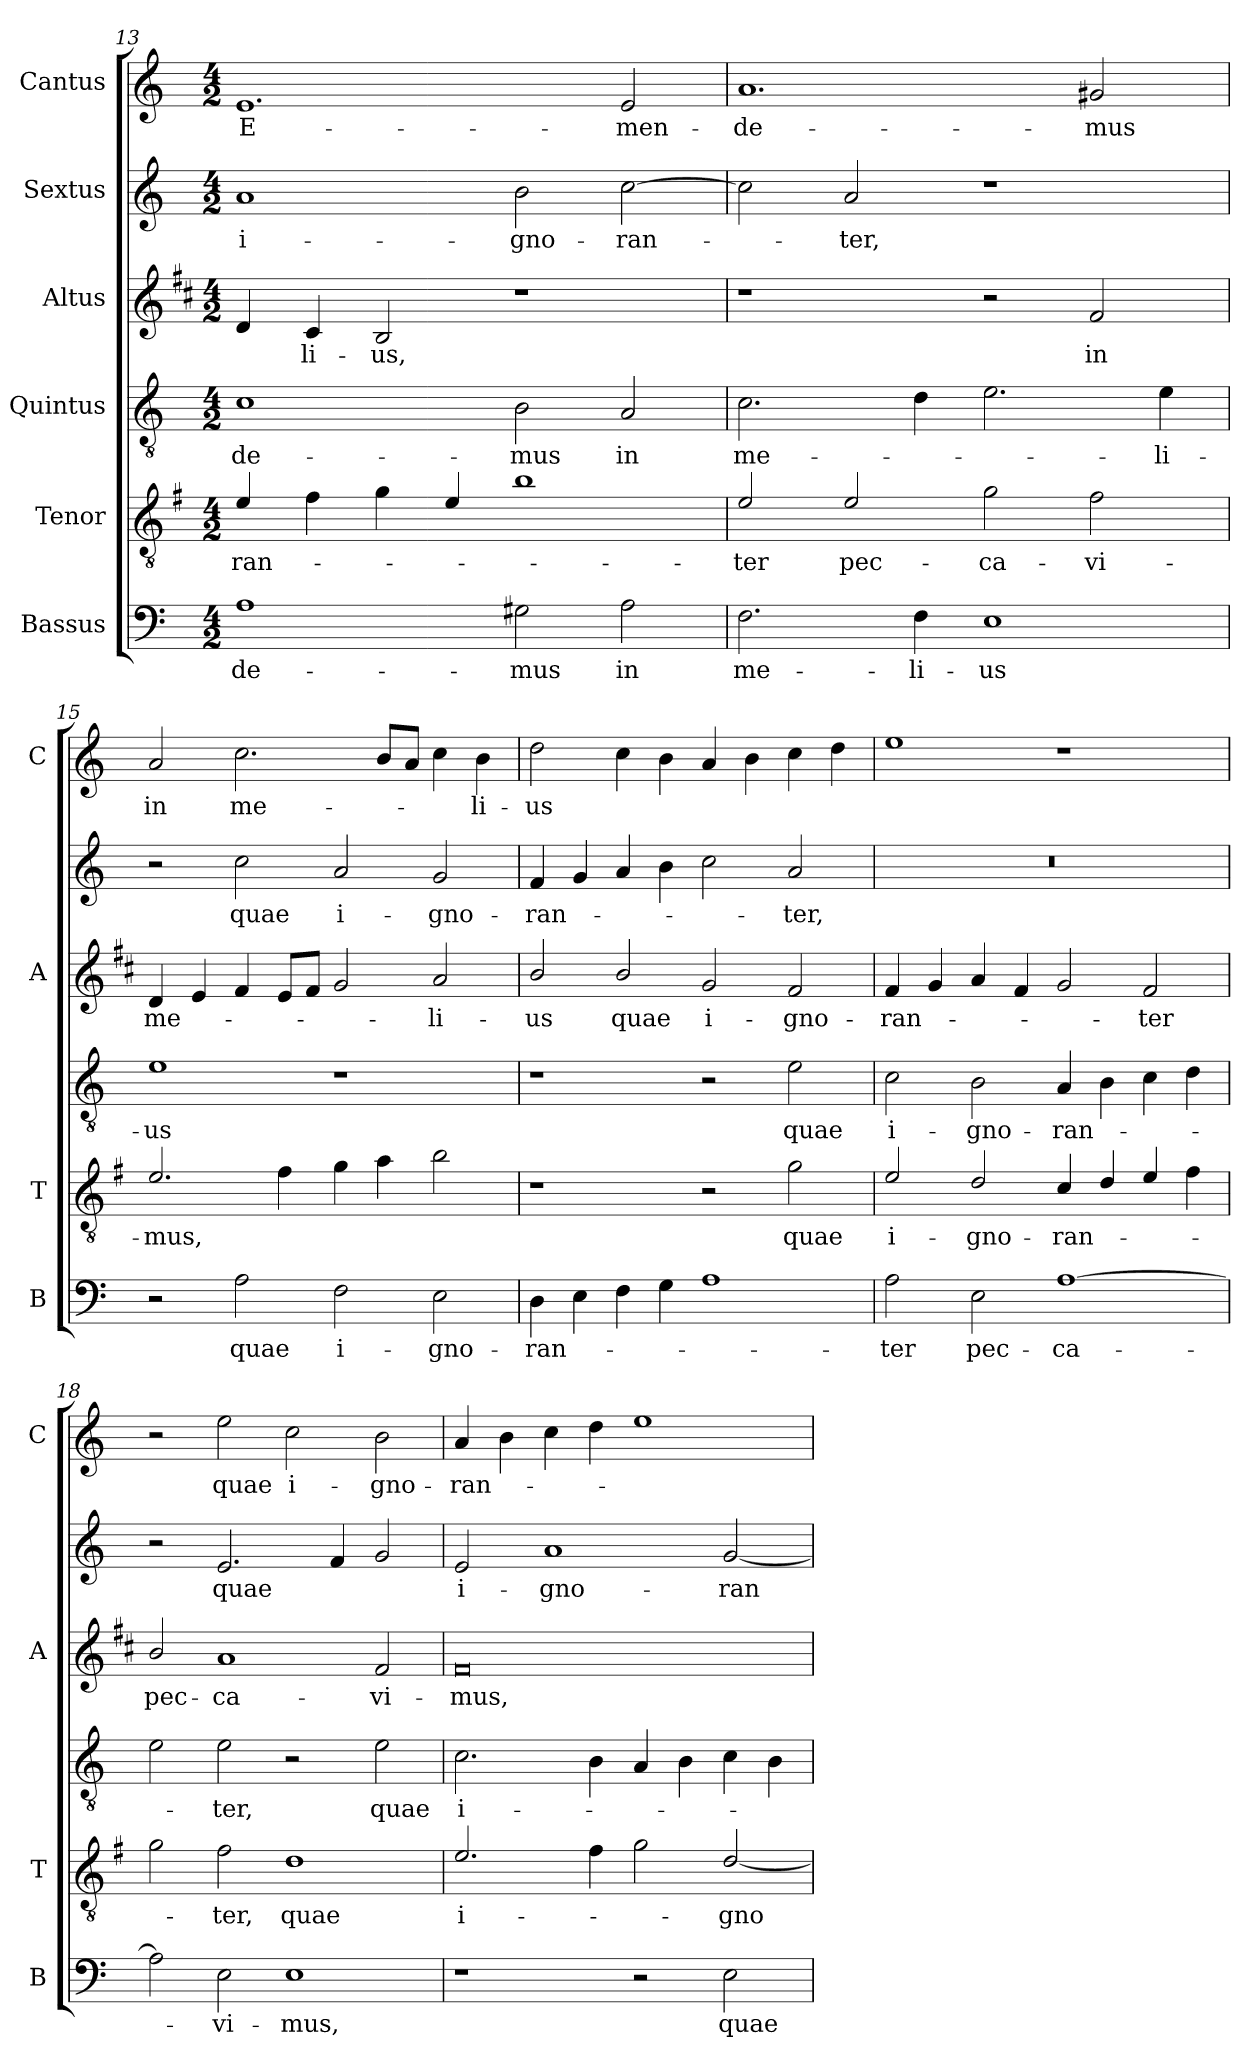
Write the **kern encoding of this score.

**kern	**text	**kern	**text	**kern	**text	**kern	**text	**kern	**text	**kern	**text
*part6	*part6	*part5	*part5	*part4	*part4	*part3	*part3	*part2	*part2	*part1	*part1
*staff6	*staff6	*staff5	*staff5	*staff4	*staff4	*staff3	*staff3	*staff2	*staff2	*staff1	*staff1
*I"Bassus	*	*I"Tenor	*	*I"Quintus	*	*I"Altus	*	*I"Sextus	*	*I"Cantus	*
*I'B	*	*I'T	*	*	*	*I'A	*	*	*	*I'C	*
*clefF4	*	*clefGv2	*	*clefGv2	*	*clefG2	*	*clefG2	*	*clefG2	*
*	*	*ITrd4c7	*	*	*	*ITrd1c2	*	*	*	*	*
*k[]	*	*k[]	*	*k[]	*	*k[]	*	*k[]	*	*k[]	*
*C:	*	*C:	*	*C:	*	*C:	*	*C:	*	*C:	*
*M4/2	*	*M4/2	*	*M4/2	*	*M4/2	*	*M4/2	*	*M4/2	*
=13	=13	=13	=13	=13	=13	=13	=13	=13	=13	=13	=13
!	!LO:LY:b	!	!LO:LY:b	!	!LO:LY:b	!	!	!	!LO:LY:b	!	!LO:LY:b
1A	-de-	4A/	-ran-	1c	-de-	4c/	.	1a	i-	1.e	E-
!	!	!	!	!	!	!	!LO:LY:b	!	!	!	!
.	.	4B\	.	.	.	4B/	-li-	.	.	.	.
!	!	!	!	!	!	!	!LO:LY:b	!	!	!	!
.	.	4c\	.	.	.	2A/	-us,	.	.	.	.
.	.	4A/	.	.	.	.	.	.	.	.	.
!	!LO:LY:b	!	!	!	!LO:LY:b	!	!	!	!LO:LY:b	!	!
2G#X\	-mus	1e	.	2B\	-mus	1r	.	2b\	-gno-	.	.
!	!LO:LY:b	!	!	!	!LO:LY:b	!	!	!	!LO:LY:b	!	!LO:LY:b
2A\	in	.	.	2A/	in	.	.	[2cc\	-ran-	2e/	-men-
=14	=14	=14	=14	=14	=14	=14	=14	=14	=14	=14	=14
!	!LO:LY:b	!	!LO:LY:b	!	!LO:LY:b	!	!	!	!	!	!LO:LY:b
2.F\	me-	2A/	-ter	2.c\	me-	1r	.	2cc\]	.	1.a	-de-
!	!	!	!LO:LY:b	!	!	!	!	!	!LO:LY:b	!	!
.	.	2A/	pec-	.	.	.	.	2a/	-ter,	.	.
!	!LO:LY:b	!	!	!	!	!	!	!	!	!	!
4F\	-li-	.	.	4d\	.	.	.	.	.	.	.
!	!LO:LY:b	!	!LO:LY:b	!	!	!	!	!	!	!	!
1E	-us	2c\	-ca-	2.e\	.	2r	.	1r	.	.	.
!	!	!	!LO:LY:b	!	!	!	!LO:LY:b	!	!	!	!LO:LY:b
.	.	2B\	-vi-	.	.	2e/	in	.	.	2g#X/	-mus
!	!	!	!	!	!LO:LY:b	!	!	!	!	!	!
.	.	.	.	4e\	-li-	.	.	.	.	.	.
=15	=15	=15	=15	=15	=15	=15	=15	=15	=15	=15	=15
!	!	!	!LO:LY:b	!	!LO:LY:b	!	!LO:LY:b	!	!	!	!LO:LY:b
2r	.	2.A/	-mus,	1e	-us	4c/	me-	2r	.	2a/	in
.	.	.	.	.	.	4d/	.	.	.	.	.
!	!LO:LY:b	!	!	!	!	!	!	!	!LO:LY:b	!	!LO:LY:b
2A\	quae	.	.	.	.	4e/	.	2cc\	quae	2.cc\	me-
.	.	4B\	.	.	.	8d/L	.	.	.	.	.
.	.	.	.	.	.	8e/J	.	.	.	.	.
!	!LO:LY:b	!	!	!	!	!	!	!	!LO:LY:b	!	!
2F\	i-	4c\	.	1r	.	2f/	.	2a/	i-	.	.
.	.	4d\	.	.	.	.	.	.	.	8b/L	.
.	.	.	.	.	.	.	.	.	.	8a/J	.
!	!LO:LY:b	!	!	!	!	!	!LO:LY:b	!	!LO:LY:b	!	!
2E\	-gno-	2e\	.	.	.	2g/	-li-	2g/	-gno-	4cc\	.
!	!	!	!	!	!	!	!	!	!	!	!LO:LY:b
.	.	.	.	.	.	.	.	.	.	4b\	-li-
=16	=16	=16	=16	=16	=16	=16	=16	=16	=16	=16	=16
!	!LO:LY:b	!	!	!	!	!	!LO:LY:b	!	!LO:LY:b	!	!LO:LY:b
4D\	-ran-	1r	.	1r	.	2a/	-us	4f/	-ran-	2dd\	-us
4E\	.	.	.	.	.	.	.	4g/	.	.	.
!	!	!	!	!	!	!	!LO:LY:b	!	!	!	!
4F\	.	.	.	.	.	2a/	quae	4a/	.	4cc\	.
4G\	.	.	.	.	.	.	.	4b\	.	4b\	.
!	!	!	!	!	!	!	!LO:LY:b	!	!	!	!
1A	.	2r	.	2r	.	2f/	i-	2cc\	.	4a/	.
.	.	.	.	.	.	.	.	.	.	4b\	.
!	!	!	!LO:LY:b	!	!LO:LY:b	!	!LO:LY:b	!	!LO:LY:b	!	!
.	.	2c\	quae	2e\	quae	2e/	-gno-	2a/	-ter,	4cc\	.
.	.	.	.	.	.	.	.	.	.	4dd\	.
=17	=17	=17	=17	=17	=17	=17	=17	=17	=17	=17	=17
!	!LO:LY:b	!	!LO:LY:b	!	!LO:LY:b	!	!LO:LY:b	!	!	!	!
2A\	-ter	2A/	i-	2c\	i-	4e/	-ran-	0r	.	1ee	.
.	.	.	.	.	.	4f/	.	.	.	.	.
!	!LO:LY:b	!	!LO:LY:b	!	!LO:LY:b	!	!	!	!	!	!
2E\	pec-	2G/	-gno-	2B\	-gno-	4g/	.	.	.	.	.
.	.	.	.	.	.	4e/	.	.	.	.	.
!	!LO:LY:b	!	!LO:LY:b	!	!LO:LY:b	!	!	!	!	!	!
[1A	-ca-	4F/	-ran-	4A/	-ran-	2f/	.	.	.	1r	.
.	.	4G/	.	4B\	.	.	.	.	.	.	.
!	!	!	!	!	!	!	!LO:LY:b	!	!	!	!
.	.	4A/	.	4c\	.	2e/	-ter	.	.	.	.
.	.	4B\	.	4d\	.	.	.	.	.	.	.
!!LO:LB:g=z
=18	=18	=18	=18	=18	=18	=18	=18	=18	=18	=18	=18
!	!	!	!	!	!	!	!LO:LY:b	!	!	!	!
2A\]	.	2c\	.	2e\	.	2a/	pec-	2r	.	2r	.
!	!LO:LY:b	!	!LO:LY:b	!	!LO:LY:b	!	!LO:LY:b	!	!LO:LY:b	!	!LO:LY:b
2E\	-vi-	2B\	-ter,	2e\	-ter,	1g	-ca-	2.e/	quae	2ee\	quae
!	!LO:LY:b	!	!LO:LY:b	!	!	!	!	!	!	!	!LO:LY:b
1E	-mus,	1G	quae	2r	.	.	.	.	.	2cc\	i-
.	.	.	.	.	.	.	.	4f/	.	.	.
!	!	!	!	!	!LO:LY:b	!	!LO:LY:b	!	!	!	!LO:LY:b
.	.	.	.	2e\	quae	2e/	-vi-	2g/	.	2b\	-gno-
=19	=19	=19	=19	=19	=19	=19	=19	=19	=19	=19	=19
!	!	!	!LO:LY:b	!	!LO:LY:b	!	!LO:LY:b	!	!LO:LY:b	!	!LO:LY:b
1r	.	2.A/	i-	2.c\	i-	0e	-mus,	2e/	i-	4a/	-ran-
.	.	.	.	.	.	.	.	.	.	4b\	.
!	!	!	!	!	!	!	!	!	!LO:LY:b	!	!
.	.	.	.	.	.	.	.	1a	-gno-	4cc\	.
.	.	4B\	.	4B\	.	.	.	.	.	4dd\	.
2r	.	2c\	.	4A/	.	.	.	.	.	1ee	.
.	.	.	.	4B\	.	.	.	.	.	.	.
!	!LO:LY:b	!	!LO:LY:b	!	!	!	!	!	!LO:LY:b	!	!
2E\	quae	[2G/	-gno-	4c\	.	.	.	[2g/	-ran-	.	.
.	.	.	.	4B\	.	.	.	.	.	.	.
=	=	=	=	=	=	=	=	=	=	=	=
*-	*-	*-	*-	*-	*-	*-	*-	*-	*-	*-	*-
